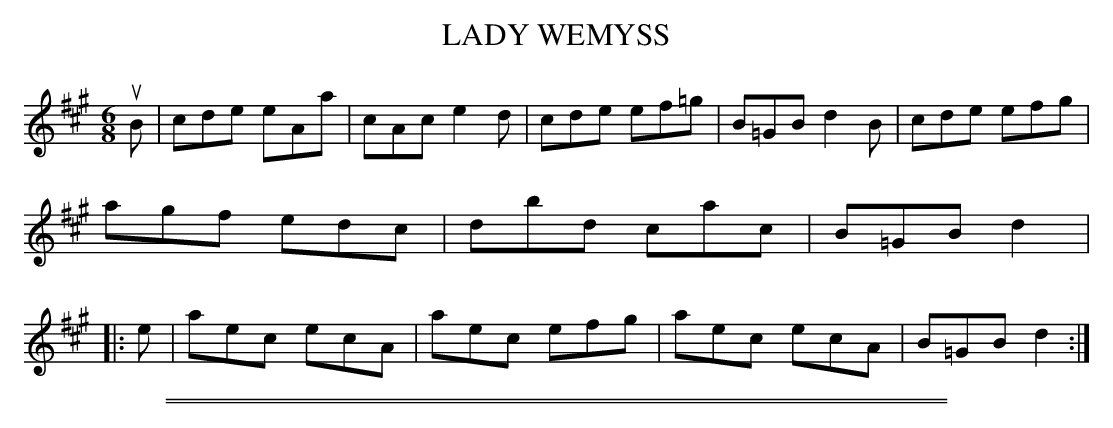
X:1
T: LADY WEMYSS
M: 6/8
L: 1/8
K: A
uB |\
cde eAa | cAc e2d | cde ef=g | B=GB d2B |\
cde efg | agf edc | dbd cac | B=GB d2 |:\
e |\
aec ecA | aec efg | aec ecA | B=GB d2 :|
